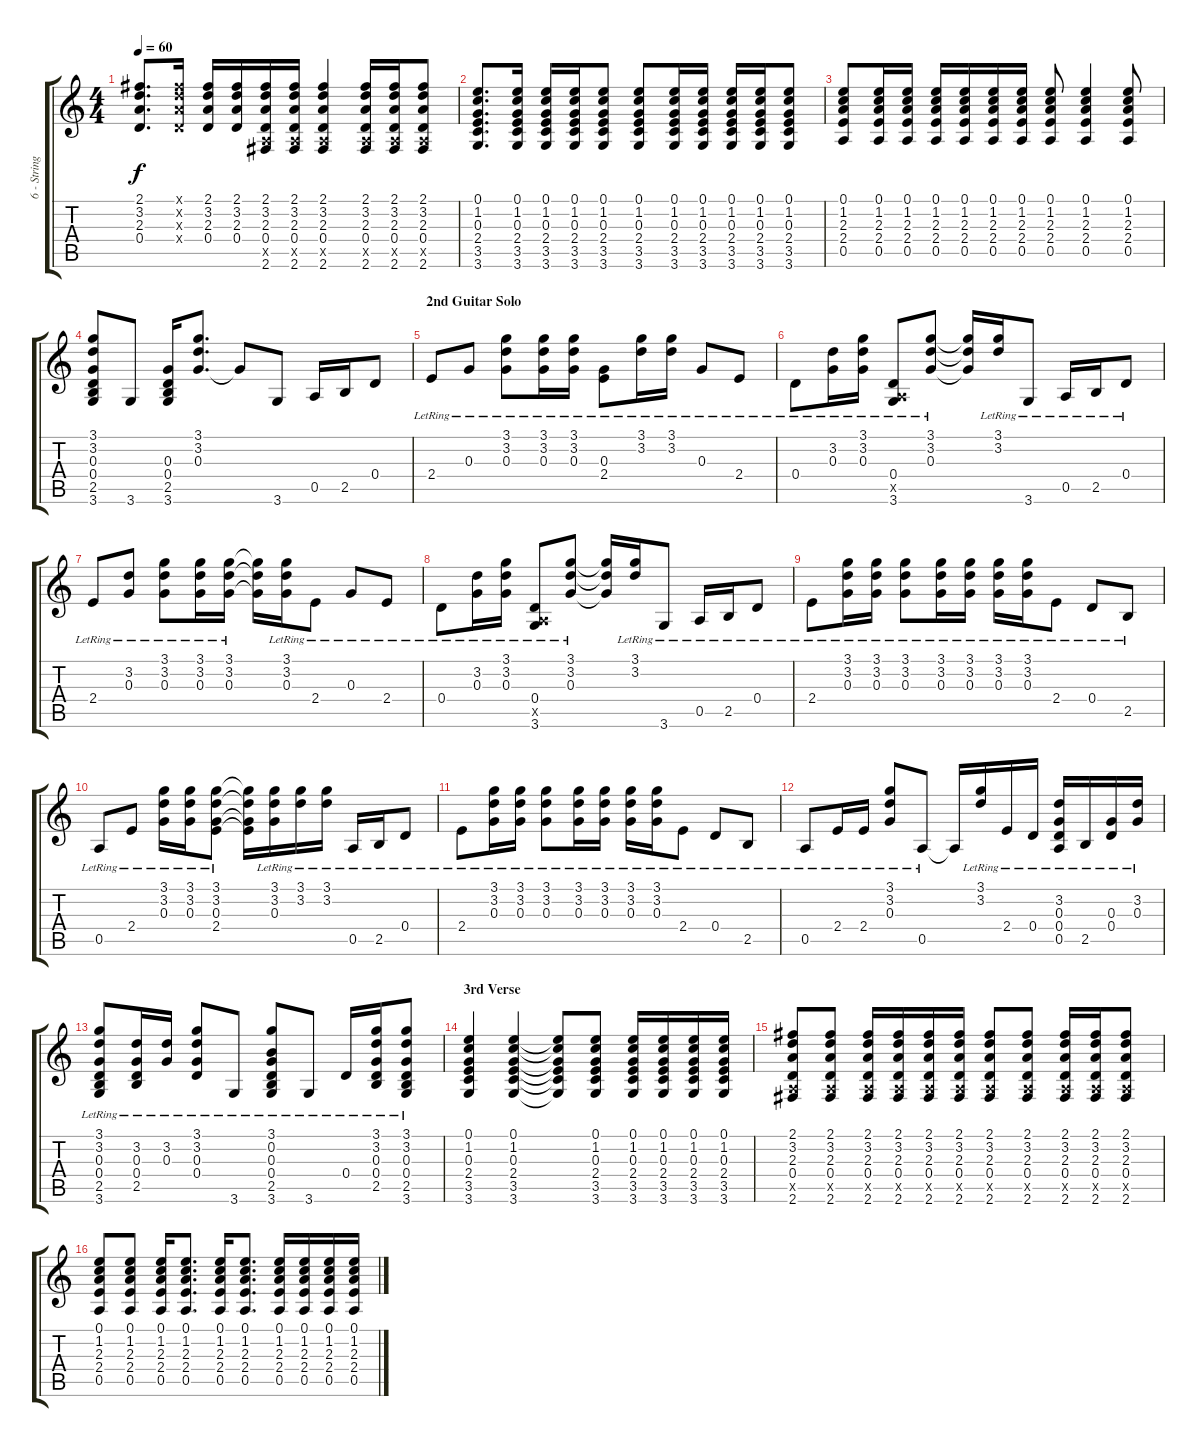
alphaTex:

\track ("6 - String Acoustic" "6 - String") {instrument acousticguitarsteel}
\staff {score tabs}
\tuning (E4 B3 G3 D3 A2 E2) {hide}
\ts (4 4)
\tempo 60
\clef g2
\ks c
(2.1 3.2 2.3 0.4).8{d dy f} (2.1{x} 3.2{x} 2.3{x} 0.4{x}).16 (2.1 3.2 2.3 0.4).16 (2.1 3.2 2.3 0.4).16 (2.1 3.2 2.3 0.4 0.5{x} 2.6).16 (2.1 3.2 2.3 0.4 0.5{x} 2.6).16 (2.1 3.2 2.3 0.4 0.5{x} 2.6).4 (2.1 3.2 2.3 0.4 0.5{x} 2.6).16 (2.1 3.2 2.3 0.4 0.5{x} 2.6).16 (2.1 3.2 2.3 0.4 0.5{x} 2.6).8 |
(0.1 1.2 0.3 2.4 3.5 3.6).8{d} (0.1 1.2 0.3 2.4 3.5 3.6).16 (0.1 1.2 0.3 2.4 3.5 3.6).16 (0.1 1.2 0.3 2.4 3.5 3.6).16 (0.1 1.2 0.3 2.4 3.5 3.6).8 (0.1 1.2 0.3 2.4 3.5 3.6).8 (0.1 1.2 0.3 2.4 3.5 3.6).16 (0.1 1.2 0.3 2.4 3.5 3.6).16 (0.1 1.2 0.3 2.4 3.5 3.6).16 (0.1 1.2 0.3 2.4 3.5 3.6).16 (0.1 1.2 0.3 2.4 3.5 3.6).8 |
(0.1 1.2 2.3 2.4 0.5).8 (0.1 1.2 2.3 2.4 0.5).16 (0.1 1.2 2.3 2.4 0.5).16 (0.1 1.2 2.3 2.4 0.5).16 (0.1 1.2 2.3 2.4 0.5).16 (0.1 1.2 2.3 2.4 0.5).16 (0.1 1.2 2.3 2.4 0.5).16 (0.1 1.2 2.3 2.4 0.5).8 (0.1 1.2 2.3 2.4 0.5).4 (0.1 1.2 2.3 2.4 0.5).8 |
(3.1 3.2 0.3 0.4 2.5 3.6).8 3.6.8 (0.3 0.4 2.5 3.6).16 (3.1 3.2 0.3).8{d} 0.3{t}.8 3.6.8 0.5.16 2.5.16 0.4.8 |
\section ("" "2nd Guitar Solo")
2.4{lr}.8 0.3{lr}.8 (3.1{lr} 3.2{lr} 0.3{lr}).8 (3.1{lr} 3.2{lr} 0.3{lr}).16 (3.1{lr} 3.2{lr} 0.3{lr}).16 (0.3{lr} 2.4{lr}).8 (3.1{lr} 3.2{lr}).16 (3.1{lr} 3.2{lr}).16 0.3{lr}.8 2.4{lr}.8 |
0.4{lr}.8 (3.2{lr} 0.3{lr}).16 (3.1{lr} 3.2{lr} 0.3{lr}).16 (0.4{lr} 0.5{x} 3.6{lr}).8 (3.1{lr} 3.2{lr} 0.3{lr}).8 (3.1{t} 3.2{t} 0.3{t}).16 (3.1{lr} 3.2{lr}).16 3.6{lr}.8 0.5{lr}.16 2.5{lr}.16 0.4{lr}.8 |
2.4{lr}.8 (3.2{lr} 0.3{lr}).8 (3.1{lr} 3.2{lr} 0.3{lr}).8 (3.1{lr} 3.2{lr} 0.3{lr}).16 (3.1{lr} 3.2{lr} 0.3{lr}).16 (3.1{t} 3.2{t} 0.3{t}).16 (3.1{lr} 3.2{lr} 0.3{lr}).16 2.4{lr}.8 0.3{lr}.8 2.4{lr}.8 |
0.4{lr}.8 (3.2{lr} 0.3{lr}).16 (3.1{lr} 3.2{lr} 0.3{lr}).16 (0.4{lr} 0.5{x} 3.6{lr}).8 (3.1{lr} 3.2{lr} 0.3{lr}).8 (3.1{t} 3.2{t} 0.3{t}).16 (3.1{lr} 3.2{lr}).16 3.6{lr}.8 0.5{lr}.16 2.5{lr}.16 0.4{lr}.8 |
2.4{lr}.8 (3.1{lr} 3.2{lr} 0.3{lr}).16 (3.1{lr} 3.2{lr} 0.3{lr}).16 (3.1{lr} 3.2{lr} 0.3{lr}).8 (3.1{lr} 3.2{lr} 0.3{lr}).16 (3.1{lr} 3.2{lr} 0.3{lr}).16 (3.1{lr} 3.2{lr} 0.3{lr}).16 (3.1{lr} 3.2{lr} 0.3{lr}).16 2.4{lr}.8 0.4{lr}.8 2.5{lr}.8 |
0.5{lr}.8 2.4{lr}.8 (3.1{lr} 3.2{lr} 0.3{lr}).16 (3.1{lr} 3.2{lr} 0.3{lr}).16 (3.1{lr} 3.2{lr} 0.3{lr} 2.4{lr}).8 (3.1{t} 3.2{t} 0.3{t} 2.4{t}).16 (3.1{lr} 3.2{lr} 0.3{lr}).16 (3.1{lr} 3.2{lr}).16 (3.1{lr} 3.2{lr}).16 0.5{lr}.16 2.5{lr}.16 0.4{lr}.8 |
2.4{lr}.8 (3.1{lr} 3.2{lr} 0.3{lr}).16 (3.1{lr} 3.2{lr} 0.3{lr}).16 (3.1{lr} 3.2{lr} 0.3{lr}).8 (3.1{lr} 3.2{lr} 0.3{lr}).16 (3.1{lr} 3.2{lr} 0.3{lr}).16 (3.1{lr} 3.2{lr} 0.3{lr}).16 (3.1{lr} 3.2{lr} 0.3{lr}).16 2.4{lr}.8 0.4{lr}.8 2.5{lr}.8 |
0.5{lr}.8 2.4{lr}.16 2.4{lr}.16 (3.1{lr} 3.2{lr} 0.3{lr}).8 0.5{lr}.8 0.5{t}.16 (3.1{lr} 3.2{lr}).16 2.4{lr}.16 0.4{lr}.16 (3.2{lr} 0.3{lr} 0.4{lr} 0.5{lr}).16 2.5{lr}.16 (0.3{lr} 0.4{lr}).16 (3.2{lr} 0.3{lr}).16 |
(3.1{lr} 3.2{lr} 0.3{lr} 0.4{lr} 2.5{lr} 3.6{lr}).8 (3.2{lr} 0.3{lr} 0.4{lr} 2.5{lr}).16 (3.2{lr} 0.3{lr}).16 (3.1{lr} 3.2{lr} 0.3{lr} 0.4{lr}).8 3.6{lr}.8 (3.1{lr} 0.2{lr} 0.3{lr} 0.4{lr} 2.5{lr} 3.6{lr}).8 3.6{lr}.8 0.4{lr}.16 (3.1{lr} 3.2{lr} 0.3{lr} 0.4{lr} 2.5{lr}).16 (3.1{lr} 3.2{lr} 0.3{lr} 0.4{lr} 2.5{lr} 3.6{lr}).8 |
\section ("" "3rd Verse")
(0.1 1.2 0.3 2.4 3.5 3.6).4 (0.1 1.2 0.3 2.4 3.5 3.6).4 (0.1{t} 1.2{t} 0.3{t} 2.4{t} 3.5{t} 3.6{t}).8 (0.1 1.2 0.3 2.4 3.5 3.6).8 (0.1 1.2 0.3 2.4 3.5 3.6).16 (0.1 1.2 0.3 2.4 3.5 3.6).16 (0.1 1.2 0.3 2.4 3.5 3.6).16 (0.1 1.2 0.3 2.4 3.5 3.6).16 |
(2.1 3.2 2.3 0.4 0.5{x} 2.6).8 (2.1 3.2 2.3 0.4 0.5{x} 2.6).8 (2.1 3.2 2.3 0.4 0.5{x} 2.6).16 (2.1 3.2 2.3 0.4 0.5{x} 2.6).16 (2.1 3.2 2.3 0.4 0.5{x} 2.6).16 (2.1 3.2 2.3 0.4 0.5{x} 2.6).16 (2.1 3.2 2.3 0.4 0.5{x} 2.6).8 (2.1 3.2 2.3 0.4 0.5{x} 2.6).8 (2.1 3.2 2.3 0.4 0.5{x} 2.6).16 (2.1 3.2 2.3 0.4 0.5{x} 2.6).16 (2.1 3.2 2.3 0.4 0.5{x} 2.6).8 |
(0.1 1.2 2.3 2.4 0.5).8 (0.1 1.2 2.3 2.4 0.5).8 (0.1 1.2 2.3 2.4 0.5).16 (0.1 1.2 2.3 2.4 0.5).8{d} (0.1 1.2 2.3 2.4 0.5).16 (0.1 1.2 2.3 2.4 0.5).8{d} (0.1 1.2 2.3 2.4 0.5).16 (0.1 1.2 2.3 2.4 0.5).16 (0.1 1.2 2.3 2.4 0.5).16 (0.1 1.2 2.3 2.4 0.5).16
